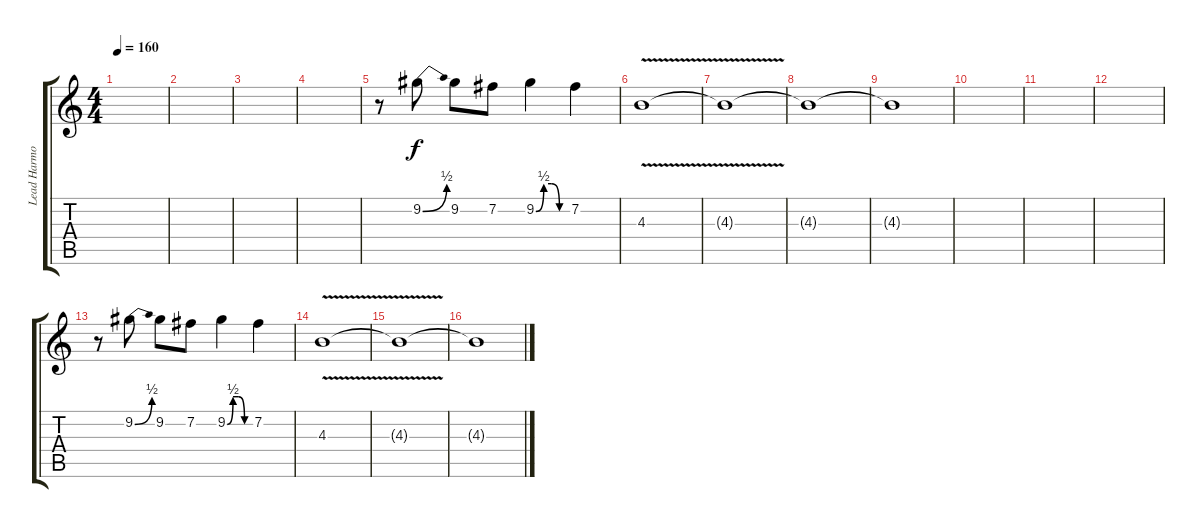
\track ("Lead Harmony 2" "Lead Harmo") {instrument overdrivenguitar}
\staff {score tabs}
\tuning (E4 B3 G3 D3 A2 E2) {hide}
\ts (4 4)
\tempo 160
\clef g2
\ks c
|
|
|
|
r.8 9.2{be (bend 0 0 60 2)}.8 9.2.8 7.2.8 9.2{be (custom 0 0 15 2 30 2 45 0 60 0)}.4 7.2.4 |
4.3{v}.1 |
4.3{t}.1 |
4.3{t}.1 |
4.3{t}.1{volume 0} |
|
|
|
r.8{volume 13} 9.2{be (bend 0 0 60 2)}.8 9.2.8 7.2.8 9.2{be (custom 0 0 15 2 30 2 45 0 60 0)}.4 7.2.4 |
4.3{v}.1 |
4.3{t}.1 |
4.3{t}.1
